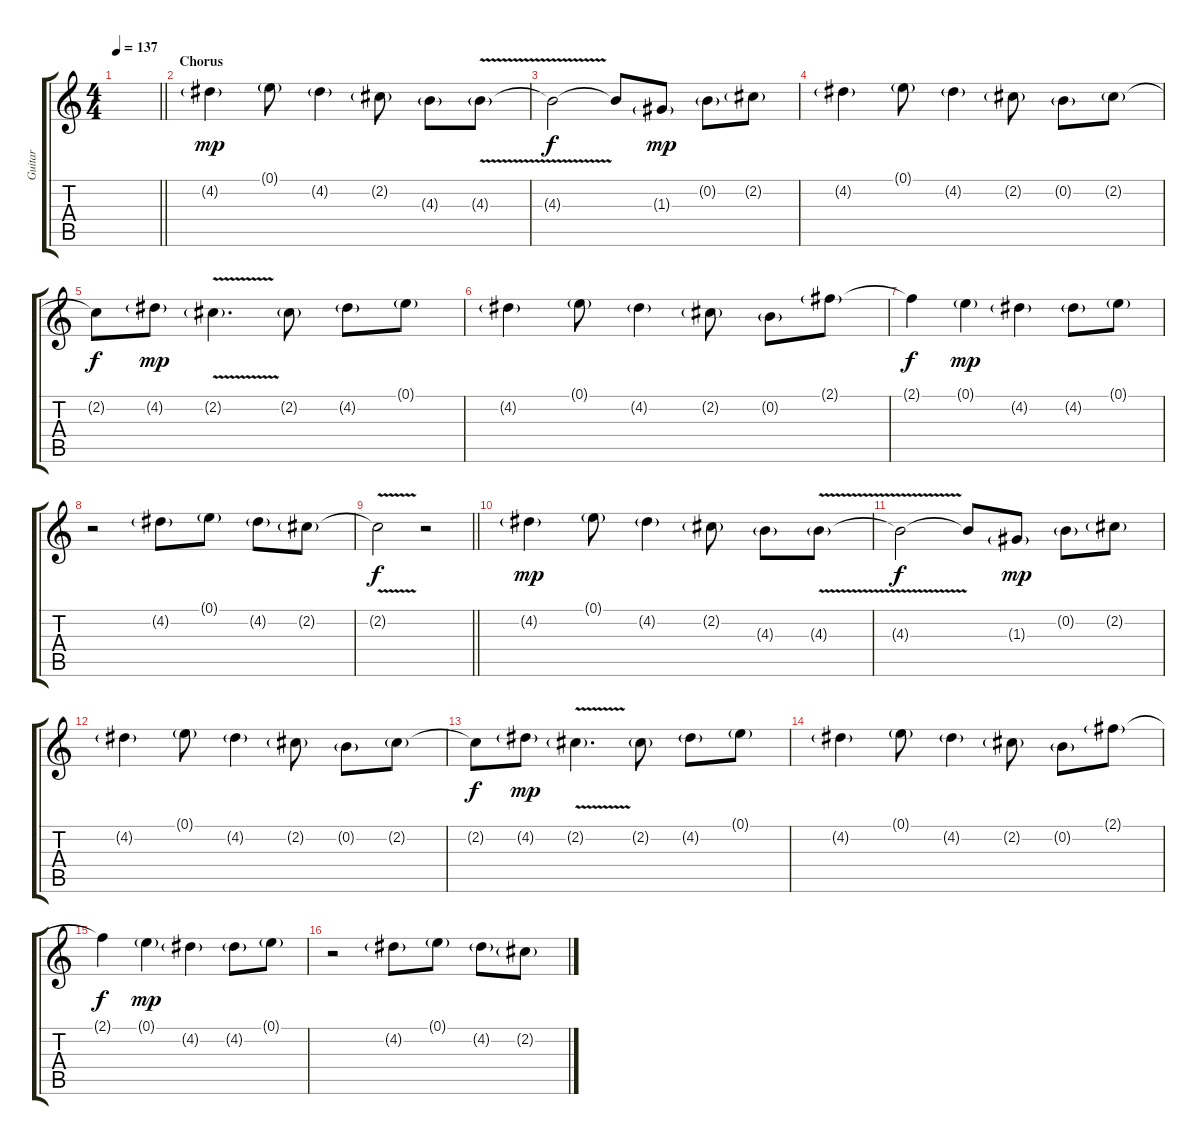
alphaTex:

\track ("Guitar" "Guitar") {instrument distortionguitar}
\staff {score tabs}
\tuning (E4 B3 G3 D3 A2 E2) {hide}
\ts (4 4)
\tempo 137
\clef g2
\barLineRight lightlight
\ks c
|
\section ("" "Chorus")
4.2{g}.4{dy mp} 0.1{g}.8 4.2{g}.4 2.2{g}.8 4.3{g}.8 4.3{v g}.8 |
4.3{t}.2{dy f} 4.3{t}.8 1.3{g}.8{dy mp} 0.2{g}.8 2.2{g}.8 |
4.2{g}.4 0.1{g}.8 4.2{g}.4 2.2{g}.8 0.2{g}.8 2.2{g}.8 |
2.2{t}.8{dy f} 4.2{g}.8{dy mp} 2.2{v g}.4{d} 2.2{g}.8 4.2{g}.8 0.1{g}.8 |
4.2{g}.4 0.1{g}.8 4.2{g}.4 2.2{g}.8 0.2{g}.8 2.1{g}.8 |
2.1{t}.4{dy f} 0.1{g}.4{dy mp} 4.2{g}.4 4.2{g}.8 0.1{g}.8 |
r.2 4.2{g}.8 0.1{g}.8 4.2{g}.8 2.2{g}.8 |
\barLineRight lightlight
2.2{v t}.2{dy f} r.2 |
4.2{g}.4{dy mp} 0.1{g}.8 4.2{g}.4 2.2{g}.8 4.3{g}.8 4.3{v g}.8 |
4.3{t}.2{dy f} 4.3{t}.8 1.3{g}.8{dy mp} 0.2{g}.8 2.2{g}.8 |
4.2{g}.4 0.1{g}.8 4.2{g}.4 2.2{g}.8 0.2{g}.8 2.2{g}.8 |
2.2{t}.8{dy f} 4.2{g}.8{dy mp} 2.2{v g}.4{d} 2.2{g}.8 4.2{g}.8 0.1{g}.8 |
4.2{g}.4 0.1{g}.8 4.2{g}.4 2.2{g}.8 0.2{g}.8 2.1{g}.8 |
2.1{t}.4{dy f} 0.1{g}.4{dy mp} 4.2{g}.4 4.2{g}.8 0.1{g}.8 |
r.2 4.2{g}.8 0.1{g}.8 4.2{g}.8 2.2{g}.8
